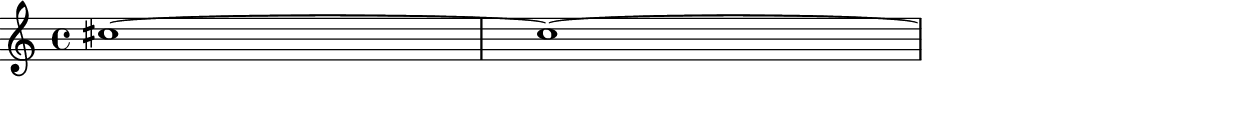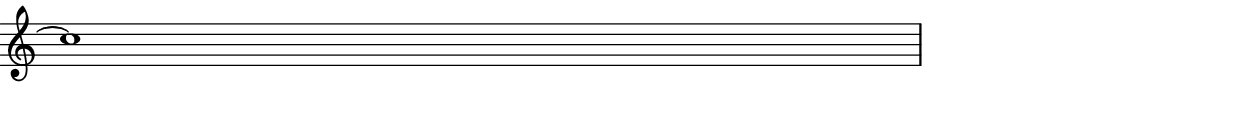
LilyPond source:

%% Generated by lilypond-book
%% Options: [exampleindent=10.16\mm,indent=0\mm,line-width=160\mm,paper-height=845.047\pt,paper-width=597.508\pt,papersize='(cons (* 597.508 pt) (* 845.047 pt))]
\include "lilypond-book-preamble.ly"


% ****************************************************************
% Start cut-&-pastable-section
% ****************************************************************

#(ly:set-option 'eps-box-padding 3.000000)



\paper {
  #(set-paper-size '(cons (* 597.508 pt) (* 845.047 pt)))
  indent = 0\mm
  line-width = 160\mm
  % offset the left padding, also add 1mm as lilypond creates cropped
  % images with a little space on the right
  line-width = #(- line-width (* mm  3.000000) (* mm 1))
}

\layout {
  
}




% ****************************************************************
% ly snippet:
% ****************************************************************
\sourcefilename "snippets/hiding-accidentals-on-tied-notes-at-the-start-of-a-new-system.ly"
\sourcefileline 0
%% DO NOT EDIT this file manually; it was automatically
%% generated from the LilyPond Snippet Repository
%% (http://lsr.di.unimi.it).
%%
%% Make any changes in the LSR itself, or in
%% `Documentation/snippets/new/`, then run
%% `scripts/auxiliar/makelsr.pl`.
%%
%% This file is in the public domain.

\version "2.24.0"

\header {
%% Translation of GIT committish: a8a85e19654e46d725563e6deba44083ef137a2c
  texidocja = "
タイで繋がれた音符が改行した際の臨時記号を隠す方法を示しています。
"
  doctitleja = "タイで繋がれた音符が改行した際の臨時記号を隠す"

%% Translation of GIT committish: 2f3474d9af596d677ed5b7ce720ae4d0954a6b51
  texidocit = "
Questo frammento mostra come nascondere le alterazioni delle note unite alla figura precedente mediante una
legatura di valore all'inizio di un nuovo sistema

"
  doctitleit = "Nascondere le alterazioni delle note con legatura di valore
  all'inizio di un nuovo sistema"

%% Translation of GIT committish: 41a008e75e2fe29536406cdf0d71c32a4606f2b8
  texidocfr = "
Cet exemple illustre comment, lorsqu'une note affublée d'une altération
accidentelle est prolongée, ne pas répéter cette altération après un
saut de ligne.
"

  doctitlefr = "Non répétition de l'altération après saut de ligne sur liaison de prolongation"

%% Translation of GIT committish: 8ffecf6be17c6ec2ff87cf31873121a8cce29b09
  texidoces = "
Aquí se muestra la manera de ocultar las alteraciones de las notas
ligadas al comienzo de un sistema nuevo.

"
  doctitlees = "Ocultar las alteraciones sobre notas ligadas al principio de un sistema nuevo"

%% Translation of GIT committish: 8ffecf6be17c6ec2ff87cf31873121a8cce29b09
  texidocca = "
Aquí es mostra la manera d'ocultar les alteracions de les notes
lligades al començament d'uns sistema nou.

"
  doctitleca = "Ocultar les alteracions sobre notes lligades al principi d'un sistema nou"

  lsrtags = "pitches"

  texidoc = "
This shows how to hide accidentals on tied notes at the start of a new
system.
"

  doctitle = "Hiding accidentals on tied notes at the start of a new system"
} % begin verbatim


\relative c'' {
  \override Accidental.hide-tied-accidental-after-break = ##t
  cis1~ cis~
  \break
  cis
}

\paper { tagline = ##f }



% ****************************************************************
% end ly snippet
% ****************************************************************
